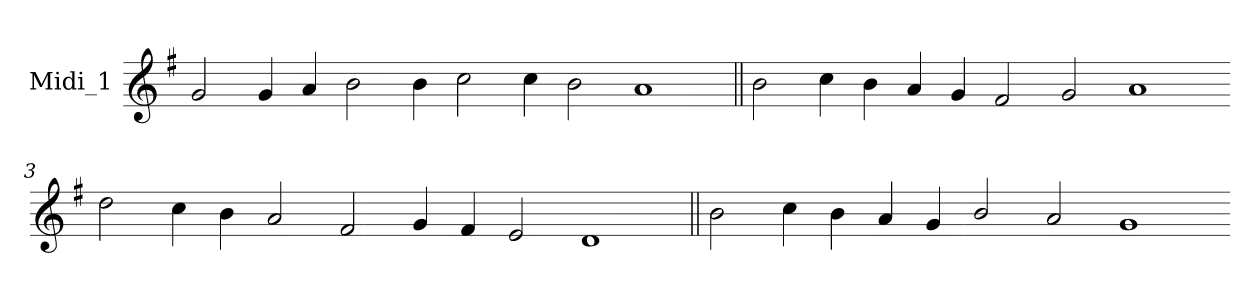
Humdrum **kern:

**kern
*part1
*staff1
*I"Midi_1
*clefG2
*k[f#]
*G:
=1
2g
4g
4a
2b
4b
2cc
4cc
2b
1a
=2||
2b
4cc
4b
4a
4g
2f#
2g
1a
!!LO:LB:g=z
=3-
2dd
4cc
4b
2a
2f#
4g
4f#
2e
1d
=4||
2b
4cc
4b
4a
4g/
2b/
2a/
1g/
=-
*-
